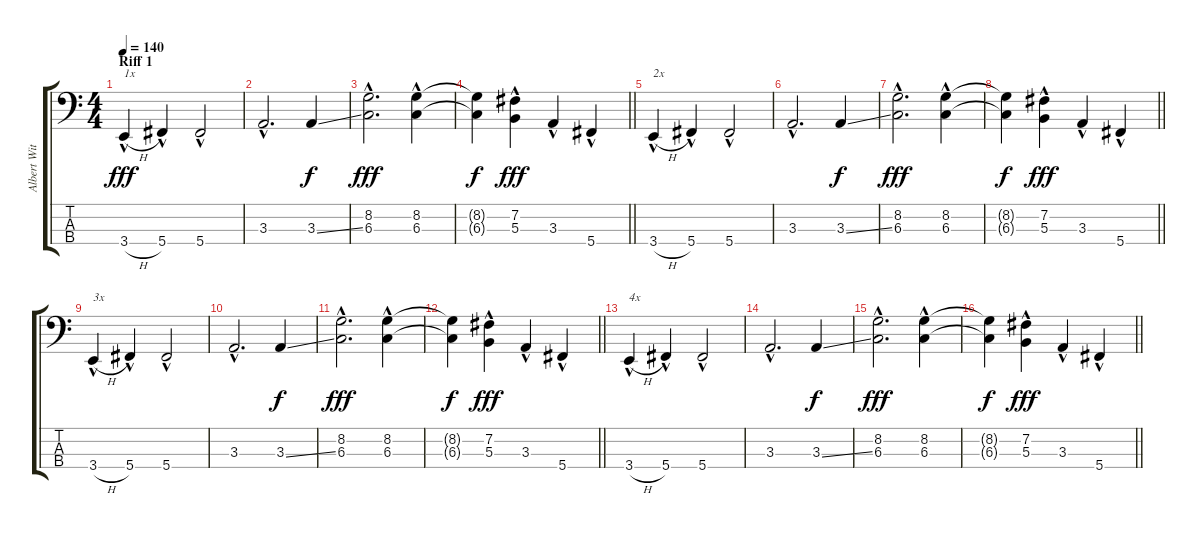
\track ("Albert Witchfinder" "Albert Wit") {instrument electricbassfinger bank 255}
\staff {score tabs}
\tuning (E2 B1 Gb1 Db1) {hide}
\ts (4 4)
\section ("" "Riff 1")
\tempo 140
\clef f4
\ks c
3.4{h hac}.4{txt "1x" dy fff} 5.4{hac}.4 5.4{hac}.2 |
3.3{hac}.2{d} 3.3{ss}.4{dy f} |
(8.2 6.3{hac}).2{d dy fff} (8.2 6.3{hac}).4 |
\barLineRight lightlight
(8.2{t} 6.3{t}).4{dy f} (7.2 5.3{hac}).4{dy fff} 3.3{hac}.4 5.4{hac}.4 |
3.4{h hac}.4{txt "2x"} 5.4{hac}.4 5.4{hac}.2 |
3.3{hac}.2{d} 3.3{ss}.4{dy f} |
(8.2 6.3{hac}).2{d dy fff} (8.2 6.3{hac}).4 |
\barLineRight lightlight
(8.2{t} 6.3{t}).4{dy f} (7.2 5.3{hac}).4{dy fff} 3.3{hac}.4 5.4{hac}.4 |
3.4{h hac}.4{txt "3x"} 5.4{hac}.4 5.4{hac}.2 |
3.3{hac}.2{d} 3.3{ss}.4{dy f} |
(8.2 6.3{hac}).2{d dy fff} (8.2 6.3{hac}).4 |
\barLineRight lightlight
(8.2{t} 6.3{t}).4{dy f} (7.2 5.3{hac}).4{dy fff} 3.3{hac}.4 5.4{hac}.4 |
3.4{h hac}.4{txt "4x"} 5.4{hac}.4 5.4{hac}.2 |
3.3{hac}.2{d} 3.3{ss}.4{dy f} |
(8.2 6.3{hac}).2{d dy fff} (8.2 6.3{hac}).4 |
\barLineRight lightlight
(8.2{t} 6.3{t}).4{dy f} (7.2 5.3{hac}).4{dy fff} 3.3{hac}.4 5.4{hac}.4
